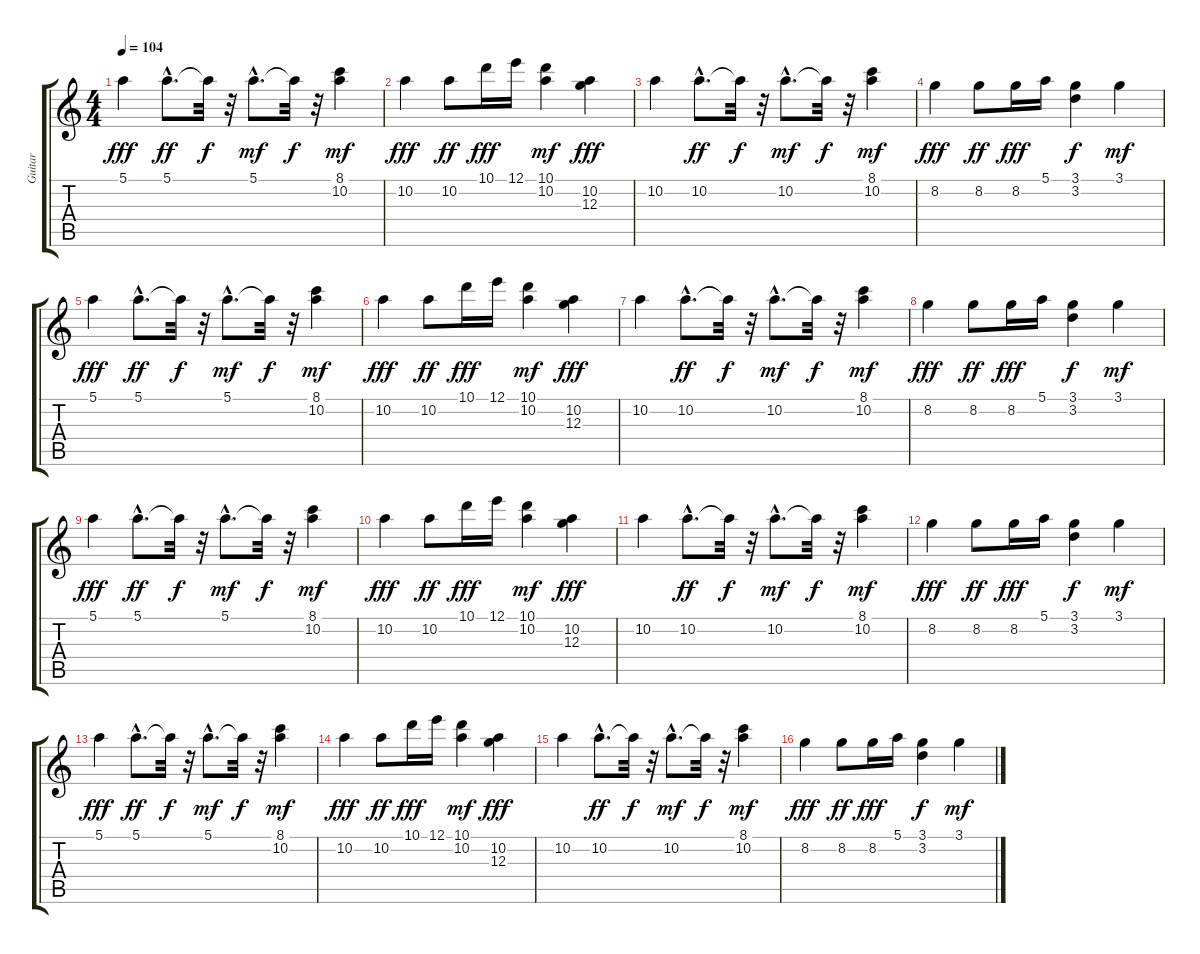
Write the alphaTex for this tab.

\track ("Guitar" "Guitar") {instrument electricguitarmuted}
\staff {score tabs}
\tuning (E4 B3 G3 D3 A2 E2) {hide}
\ts (4 4)
\tempo 104
\clef g2
\ks c
5.1.4{dy fff volume 16 balance 8} 5.1{hac}.8{d dy ff} 5.1{t}.32{dy f} r.32 5.1{hac}.8{d dy mf} 5.1{t}.32{dy f} r.32 (8.1 10.2).4{dy mf} |
10.2.4{dy fff} 10.2.8{dy ff} 10.1.16{dy fff} 12.1.16 (10.1 10.2).4{dy mf} (10.2 12.3).4{dy fff} |
10.2.4 10.2{hac}.8{d dy ff} 10.2{t}.32{dy f} r.32 10.2{hac}.8{d dy mf} 10.2{t}.32{dy f} r.32 (8.1 10.2).4{dy mf} |
8.2.4{dy fff} 8.2.8{dy ff} 8.2.16{dy fff} 5.1.16 (3.1 3.2).4{dy f} 3.1.4{dy mf} |
5.1.4{dy fff volume 16 balance 8} 5.1{hac}.8{d dy ff} 5.1{t}.32{dy f} r.32 5.1{hac}.8{d dy mf} 5.1{t}.32{dy f} r.32 (8.1 10.2).4{dy mf} |
10.2.4{dy fff} 10.2.8{dy ff} 10.1.16{dy fff} 12.1.16 (10.1 10.2).4{dy mf} (10.2 12.3).4{dy fff} |
10.2.4 10.2{hac}.8{d dy ff} 10.2{t}.32{dy f} r.32 10.2{hac}.8{d dy mf} 10.2{t}.32{dy f} r.32 (8.1 10.2).4{dy mf} |
8.2.4{dy fff} 8.2.8{dy ff} 8.2.16{dy fff} 5.1.16 (3.1 3.2).4{dy f} 3.1.4{dy mf} |
5.1.4{dy fff volume 16 balance 8} 5.1{hac}.8{d dy ff} 5.1{t}.32{dy f} r.32 5.1{hac}.8{d dy mf} 5.1{t}.32{dy f} r.32 (8.1 10.2).4{dy mf} |
10.2.4{dy fff} 10.2.8{dy ff} 10.1.16{dy fff} 12.1.16 (10.1 10.2).4{dy mf} (10.2 12.3).4{dy fff} |
10.2.4 10.2{hac}.8{d dy ff} 10.2{t}.32{dy f} r.32 10.2{hac}.8{d dy mf} 10.2{t}.32{dy f} r.32 (8.1 10.2).4{dy mf} |
8.2.4{dy fff} 8.2.8{dy ff} 8.2.16{dy fff} 5.1.16 (3.1 3.2).4{dy f} 3.1.4{dy mf} |
5.1.4{dy fff volume 15 balance 8} 5.1{hac}.8{d dy ff volume 13} 5.1{t}.32{dy f} r.32 5.1{hac}.8{d dy mf volume 13} 5.1{t}.32{dy f} r.32 (8.1 10.2).4{dy mf volume 11} |
10.2.4{dy fff volume 10} 10.2.8{dy ff volume 10} 10.1.16{dy fff volume 9} 12.1.16{volume 8} (10.1 10.2).4{dy mf volume 8} (10.2 12.3).4{dy fff volume 7} |
10.2.4{volume 7} 10.2{hac}.8{d dy ff volume 6} 10.2{t}.32{dy f} r.32 10.2{hac}.8{d dy mf volume 4} 10.2{t}.32{dy f} r.32 (8.1 10.2).4{dy mf volume 3} |
8.2.4{dy fff volume 2} 8.2.8{dy ff volume 2} 8.2.16{dy fff volume 1} 5.1.16 (3.1 3.2).4{dy f volume 1} 3.1.4{dy mf volume 0}
